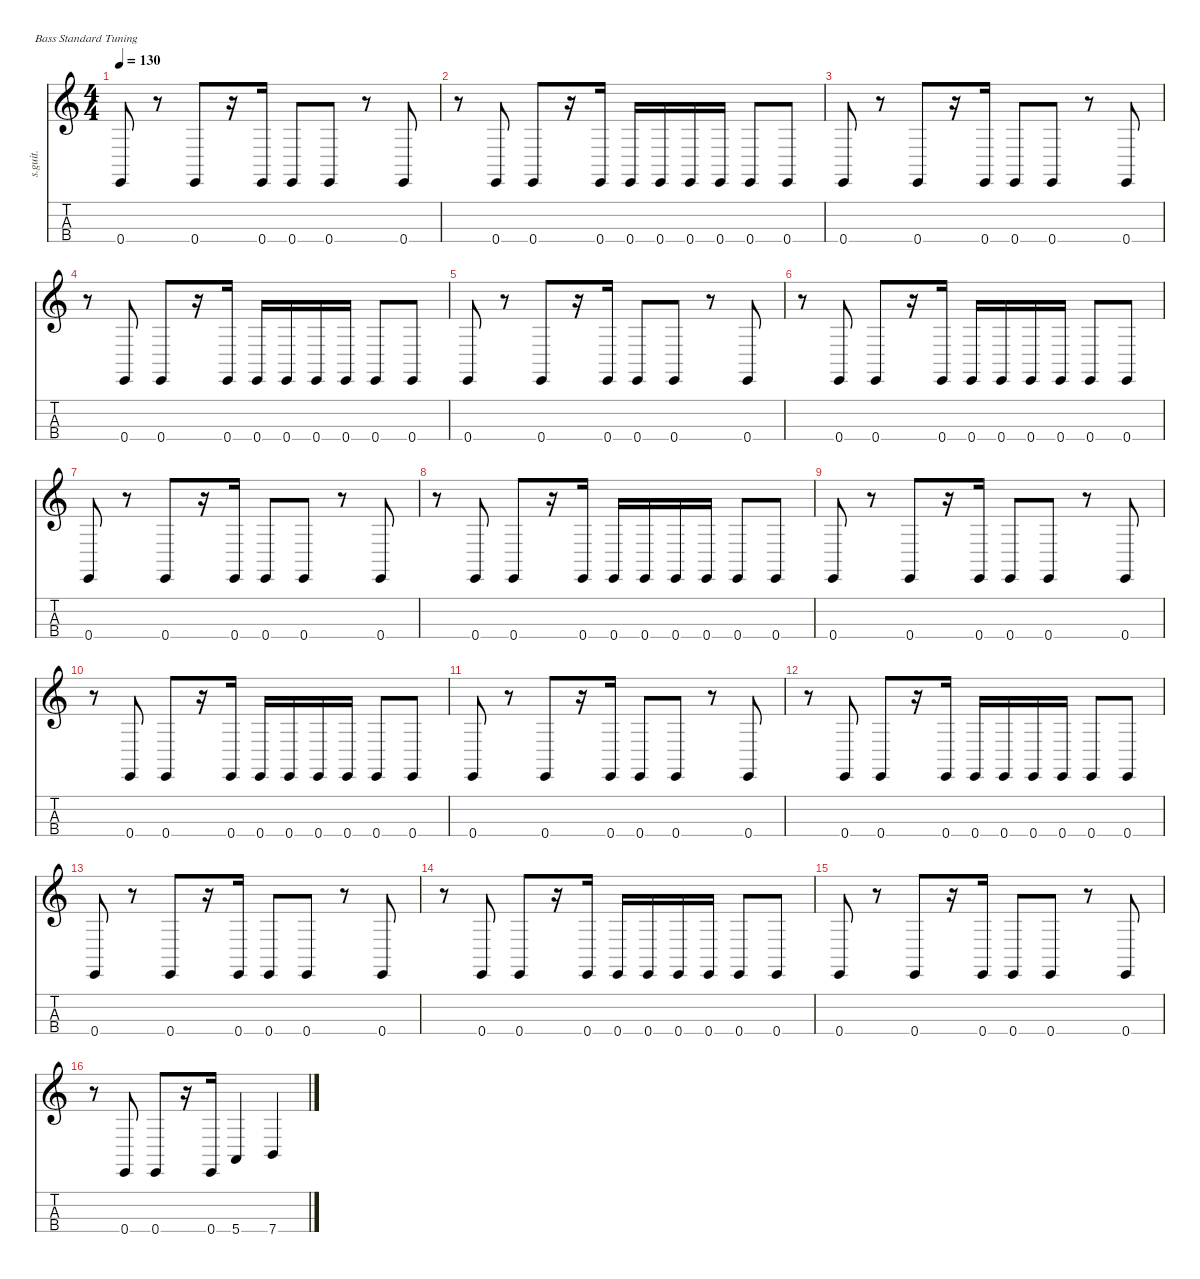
\defaultSystemsLayout 4
\hideDynamics
\bracketExtendMode nobrackets
\otherSystemsTrackNameOrientation horizontal
\track ("Bass" "s.guit.") {instrument acousticguitarsteel}
\staff {score tabs}
\tuning (G2 D2 A1 E1)
\ts (4 4)
\tempo 130
\clef g2
\ks c
0.4.8{dy f} r.8 0.4.8 r.16 0.4.16 0.4.8 0.4.8 r.8 0.4.8 |
r.8 0.4.8 0.4.8 r.16 0.4.16 0.4.16 0.4.16 0.4.16 0.4.16 0.4.8 0.4.8 |
0.4.8 r.8 0.4.8 r.16 0.4.16 0.4.8 0.4.8 r.8 0.4.8 |
r.8 0.4.8 0.4.8 r.16 0.4.16 0.4.16 0.4.16 0.4.16 0.4.16 0.4.8 0.4.8 |
0.4.8 r.8 0.4.8 r.16 0.4.16 0.4.8 0.4.8 r.8 0.4.8 |
r.8 0.4.8 0.4.8 r.16 0.4.16 0.4.16 0.4.16 0.4.16 0.4.16 0.4.8 0.4.8 |
0.4.8 r.8 0.4.8 r.16 0.4.16 0.4.8 0.4.8 r.8 0.4.8 |
r.8 0.4.8 0.4.8 r.16 0.4.16 0.4.16 0.4.16 0.4.16 0.4.16 0.4.8 0.4.8 |
0.4.8 r.8 0.4.8 r.16 0.4.16 0.4.8 0.4.8 r.8 0.4.8 |
r.8 0.4.8 0.4.8 r.16 0.4.16 0.4.16 0.4.16 0.4.16 0.4.16 0.4.8 0.4.8 |
0.4.8 r.8 0.4.8 r.16 0.4.16 0.4.8 0.4.8 r.8 0.4.8 |
r.8 0.4.8 0.4.8 r.16 0.4.16 0.4.16 0.4.16 0.4.16 0.4.16 0.4.8 0.4.8 |
0.4.8 r.8 0.4.8 r.16 0.4.16 0.4.8 0.4.8 r.8 0.4.8 |
r.8 0.4.8 0.4.8 r.16 0.4.16 0.4.16 0.4.16 0.4.16 0.4.16 0.4.8 0.4.8 |
0.4.8 r.8 0.4.8 r.16 0.4.16 0.4.8 0.4.8 r.8 0.4.8 |
r.8 0.4.8 0.4.8 r.16 0.4.16 5.4.4 7.4.4
